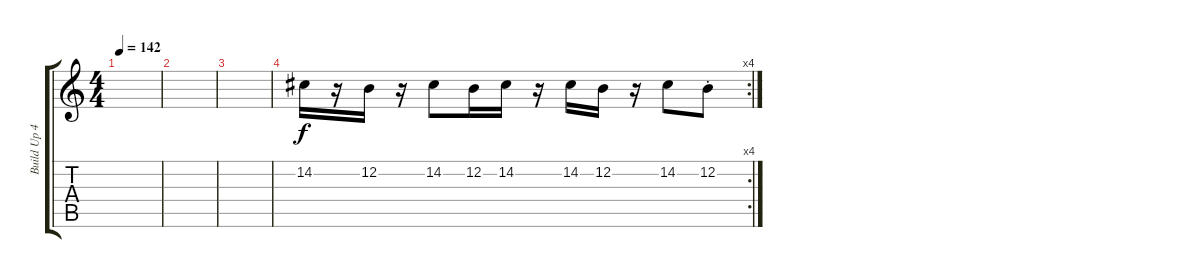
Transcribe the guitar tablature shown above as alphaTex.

\track ("Build Up 4" "Build Up 4") {instrument lead2sawtooth}
\staff {score tabs}
\tuning (E4 B3 G3 D3 A2 E2) {hide}
\ts (4 4)
\tempo 142
\clef g2
\ks c
|
|
|
\rc 4
14.2.16 r.16 12.2.16 r.16 14.2.8 12.2.16 14.2.16 r.16 14.2.16 12.2.16 r.16 14.2.8 12.2{st}.8
